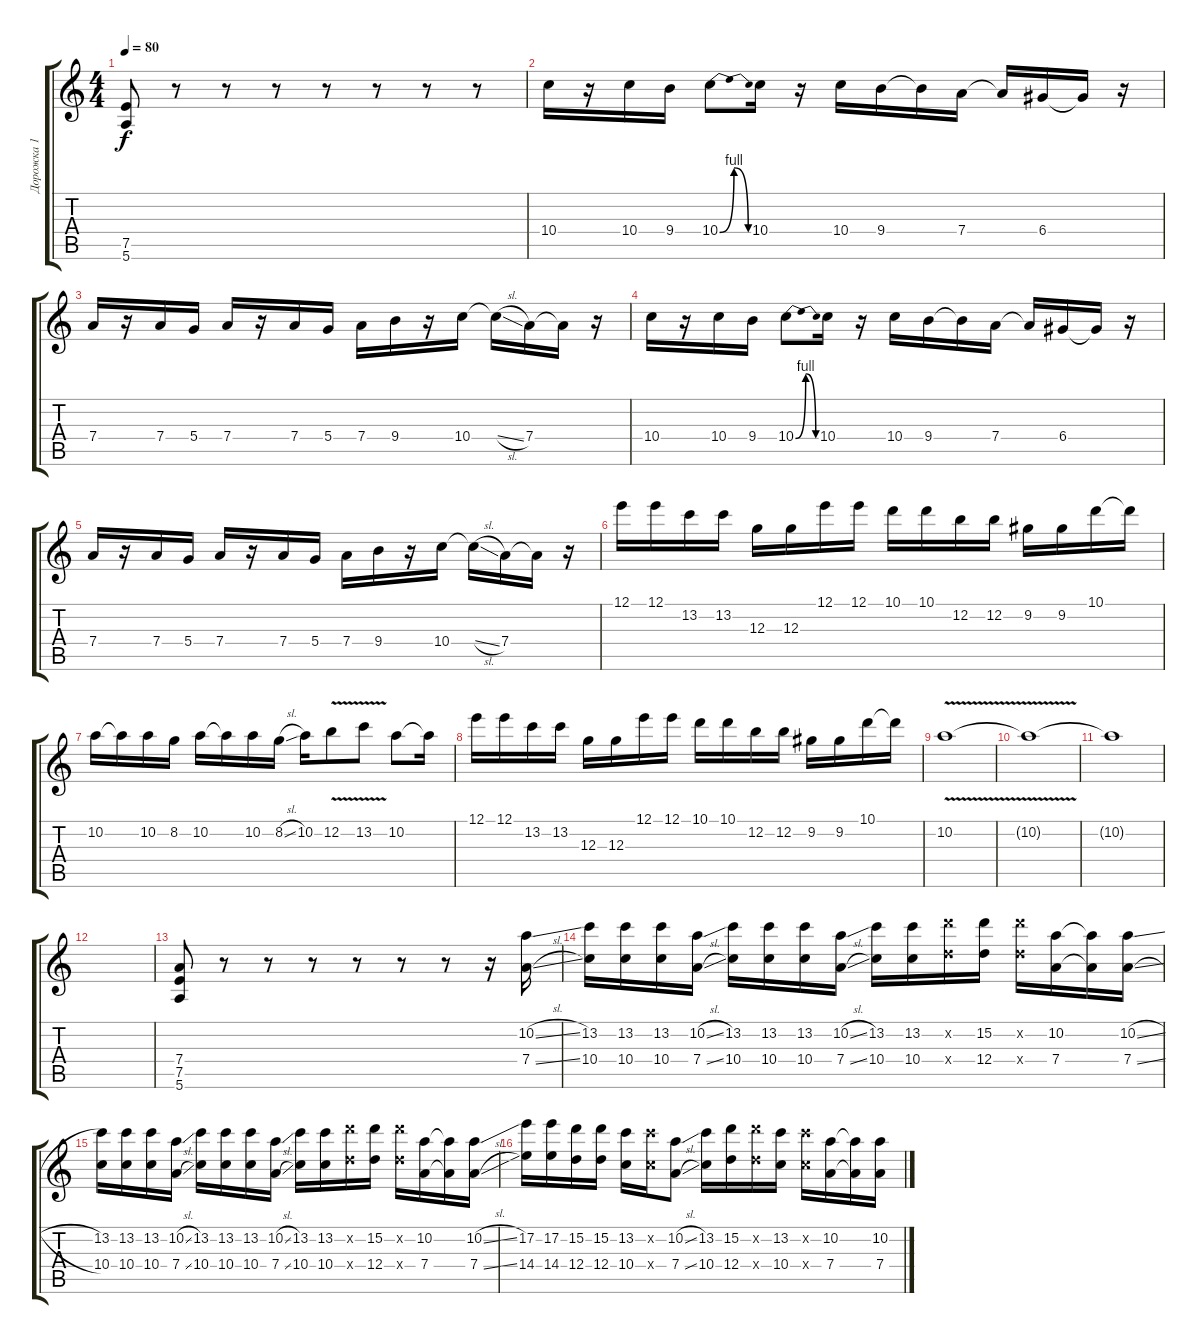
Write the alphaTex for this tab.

\track ("Дорожка 1" "Дорожка 1") {instrument overdrivenguitar}
\staff {score tabs}
\tuning (E4 B3 G3 D3 A2 E2) {hide}
\ts (4 4)
\tempo 80
\clef g2
\ks c
(7.5 5.6).8{dy f} r.8 r.8 r.8 r.8 r.8 r.8 r.8 |
10.4.16 r.16 10.4.16 9.4.16 10.4{be (bendrelease 0 0 29 4 29 4 60 0)}.8 10.4.16 r.16 10.4.16 9.4.16 9.4{t}.16 7.4.16 7.4{t}.16 6.4.16 6.4{t}.16 r.16 |
7.4.16 r.16 7.4.16 5.4.16 7.4.16 r.16 7.4.16 5.4.16 7.4.16 9.4.16 r.16 10.4.16 10.4{sl t}.16 7.4.16 7.4{t}.16 r.16 |
10.4.16 r.16 10.4.16 9.4.16 10.4{be (bendrelease 0 0 29 4 29 4 60 0)}.8 10.4.16 r.16 10.4.16 9.4.16 9.4{t}.16 7.4.16 7.4{t}.16 6.4.16 6.4{t}.16 r.16 |
7.4.16 r.16 7.4.16 5.4.16 7.4.16 r.16 7.4.16 5.4.16 7.4.16 9.4.16 r.16 10.4.16 10.4{sl t}.16 7.4.16 7.4{t}.16 r.16 |
12.1.16 12.1.16 13.2.16 13.2.16 12.3.16 12.3.16 12.1.16 12.1.16 10.1.16 10.1.16 12.2.16 12.2.16 9.2.16 9.2.16 10.1.16 10.1{t}.16 |
10.2.16 10.2{t}.16 10.2.16 8.2.16 10.2.16 10.2{t}.16 10.2.16 8.2{sl}.16 10.2.16 12.2{v}.8 13.2{v}.8 10.2.8 10.2{t}.16 |
12.1.16 12.1.16 13.2.16 13.2.16 12.3.16 12.3.16 12.1.16 12.1.16 10.1.16 10.1.16 12.2.16 12.2.16 9.2.16 9.2.16 10.1.16 10.1{t}.16 |
10.2{v}.1 |
10.2{t}.1 |
10.2{t}.1 |
|
(7.4 7.5 5.6).8 r.8 r.8 r.8 r.8 r.8 r.8 r.16 (10.2{sl} 7.4{sl}).16 |
(13.2 10.4).16 (13.2 10.4).16 (13.2 10.4).16 (10.2{sl} 7.4{sl}).16 (13.2 10.4).16 (13.2 10.4).16 (13.2 10.4).16 (10.2{sl} 7.4{sl}).16 (13.2 10.4).16 (13.2 10.4).16 (15.2{x} 12.4{x}).16 (15.2 12.4).16 (15.2{x} 12.4{x}).16 (10.2 7.4).16 (10.2{t} 7.4{t}).16 (10.2{sl} 7.4{sl}).16 |
(13.2 10.4).16 (13.2 10.4).16 (13.2 10.4).16 (10.2{sl} 7.4{sl}).16 (13.2 10.4).16 (13.2 10.4).16 (13.2 10.4).16 (10.2{sl} 7.4{sl}).16 (13.2 10.4).16 (13.2 10.4).16 (15.2{x} 12.4{x}).16 (15.2 12.4).16 (15.2{x} 12.4{x}).16 (10.2 7.4).16 (10.2{t} 7.4{t}).16 (10.2{sl} 7.4{sl}).16 |
(17.2 14.4).16 (17.2 14.4).16 (15.2 12.4).16 (15.2 12.4).16 (13.2 10.4).16 (13.2{x} 10.4{x}).16 (10.2{sl} 7.4{sl}).8 (13.2 10.4).16 (15.2 12.4).16 (15.2{x} 12.4{x}).16 (13.2 10.4).16 (13.2{x} 10.4{x}).16 (10.2 7.4).16 (10.2{t} 7.4{t}).16 (10.2{sl} 7.4{sl}).16
